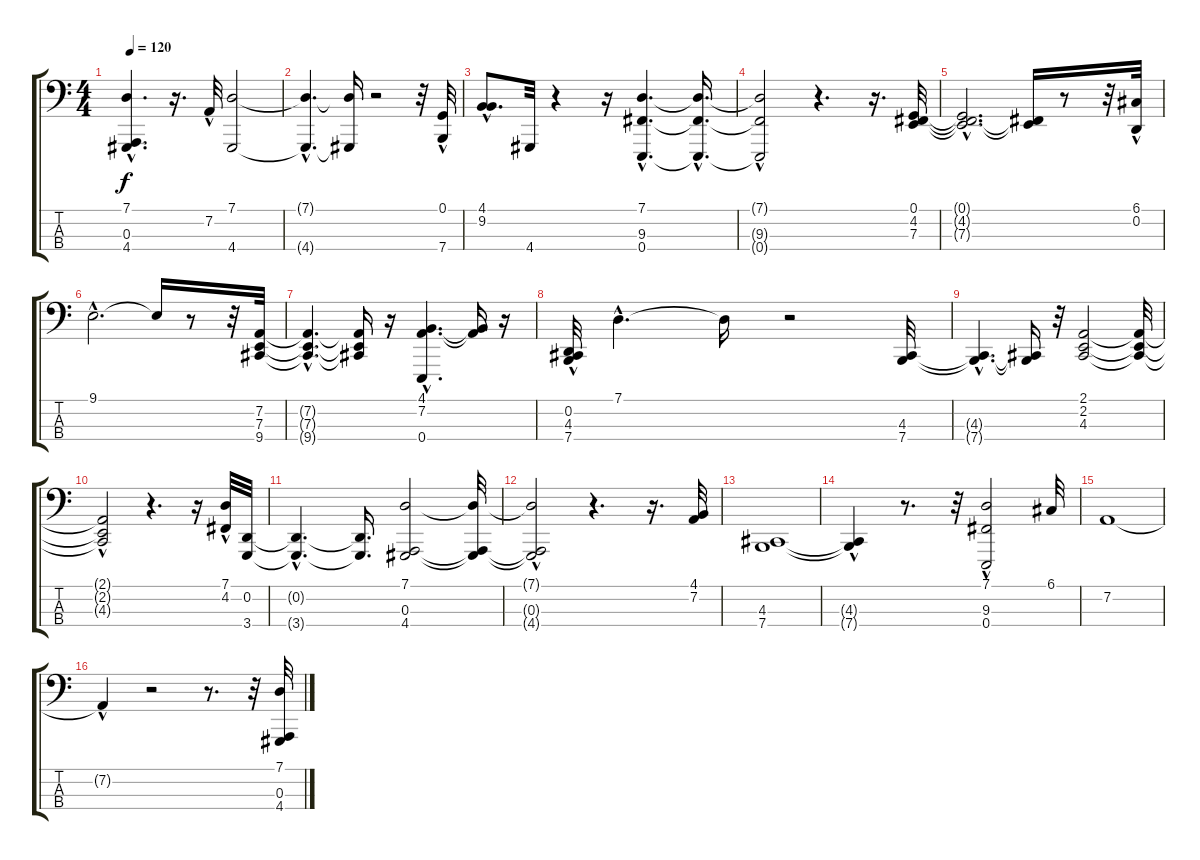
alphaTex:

\track "" {instrument frenchhorn}
\staff {score tabs}
\tuning (G2 D2 A1 E1) {hide}
\ts (4 4)
\tempo 120
\clef f4
\ks c
(7.1{hac t} 0.3{t} 4.4{hac t}).4{d dy f} r.16{d} 7.2{hac}.32 (7.1 4.4).2 |
(7.1{hac t} 4.4{hac t}).4{d} (7.1{t} 4.4{t}).16 r.2 r.32 (0.1{hac} 7.4{hac}).32 |
(4.1{hac} 9.2{hac}).8{d} 4.4.32 r.4 r.16 (7.1{hac} 9.3{hac} 0.4{hac}).4{d} (7.1{hac t} 9.3{hac t} 0.4{hac t}).16{d} |
(7.1{t} 9.3{hac t} 0.4{hac t}).2 r.4{d} r.16{d} (0.1 4.2 7.3).32 |
(0.1{hac t} 4.2{hac t} 7.3{hac t}).2{d} (4.2{t} 7.3{t}).16 r.8 r.32 (6.1{hac} 0.2{hac}).32 |
9.1{hac}.2{d} 9.1{t}.16 r.8 r.32 (7.2 7.3 9.4).32 |
(7.2{hac t} 7.3{hac t} 9.4{hac t}).4{d} (7.2{t} 7.3{t} 9.4{t}).16 r.16 (4.1{hac} 7.2{hac} 0.4{hac}).4{d} (4.1{t} 7.2{t}).16 r.16 |
(0.2{hac} 4.3{hac} 7.4{hac}).32 7.1{hac}.4{d} 7.1{t}.16 r.2 (4.3 7.4).32 |
(4.3{hac t} 7.4{hac t}).4{d} (4.3{t} 7.4{t}).16 r.32 (2.1 2.2 4.3).2 (2.1{t} 2.2{t} 4.3{t}).32 |
(2.1{hac t} 2.2{t} 4.3{hac t}).2 r.4{d} r.16 (7.1{hac} 4.2{hac}).32 (0.2 3.4).32 |
(0.2{hac t} 3.4{hac t}).4{d} (0.2{t} 3.4{t}).16{d} (7.1 0.3 4.4).2 (7.1{t} 0.3{t} 4.4{t}).32 |
(7.1{t} 0.3{hac t} 4.4{hac t}).2 r.4{d} r.16{d} (4.1 7.2).32 |
(4.3 7.4).1 |
(4.3{hac t} 7.4{t}).4 r.8{d} r.32 (7.1 9.3{hac} 0.4{hac}).2 6.1.32 |
7.2.1 |
7.2{hac t}.4 r.2 r.8{d} r.32 (7.1 0.3 4.4).32
